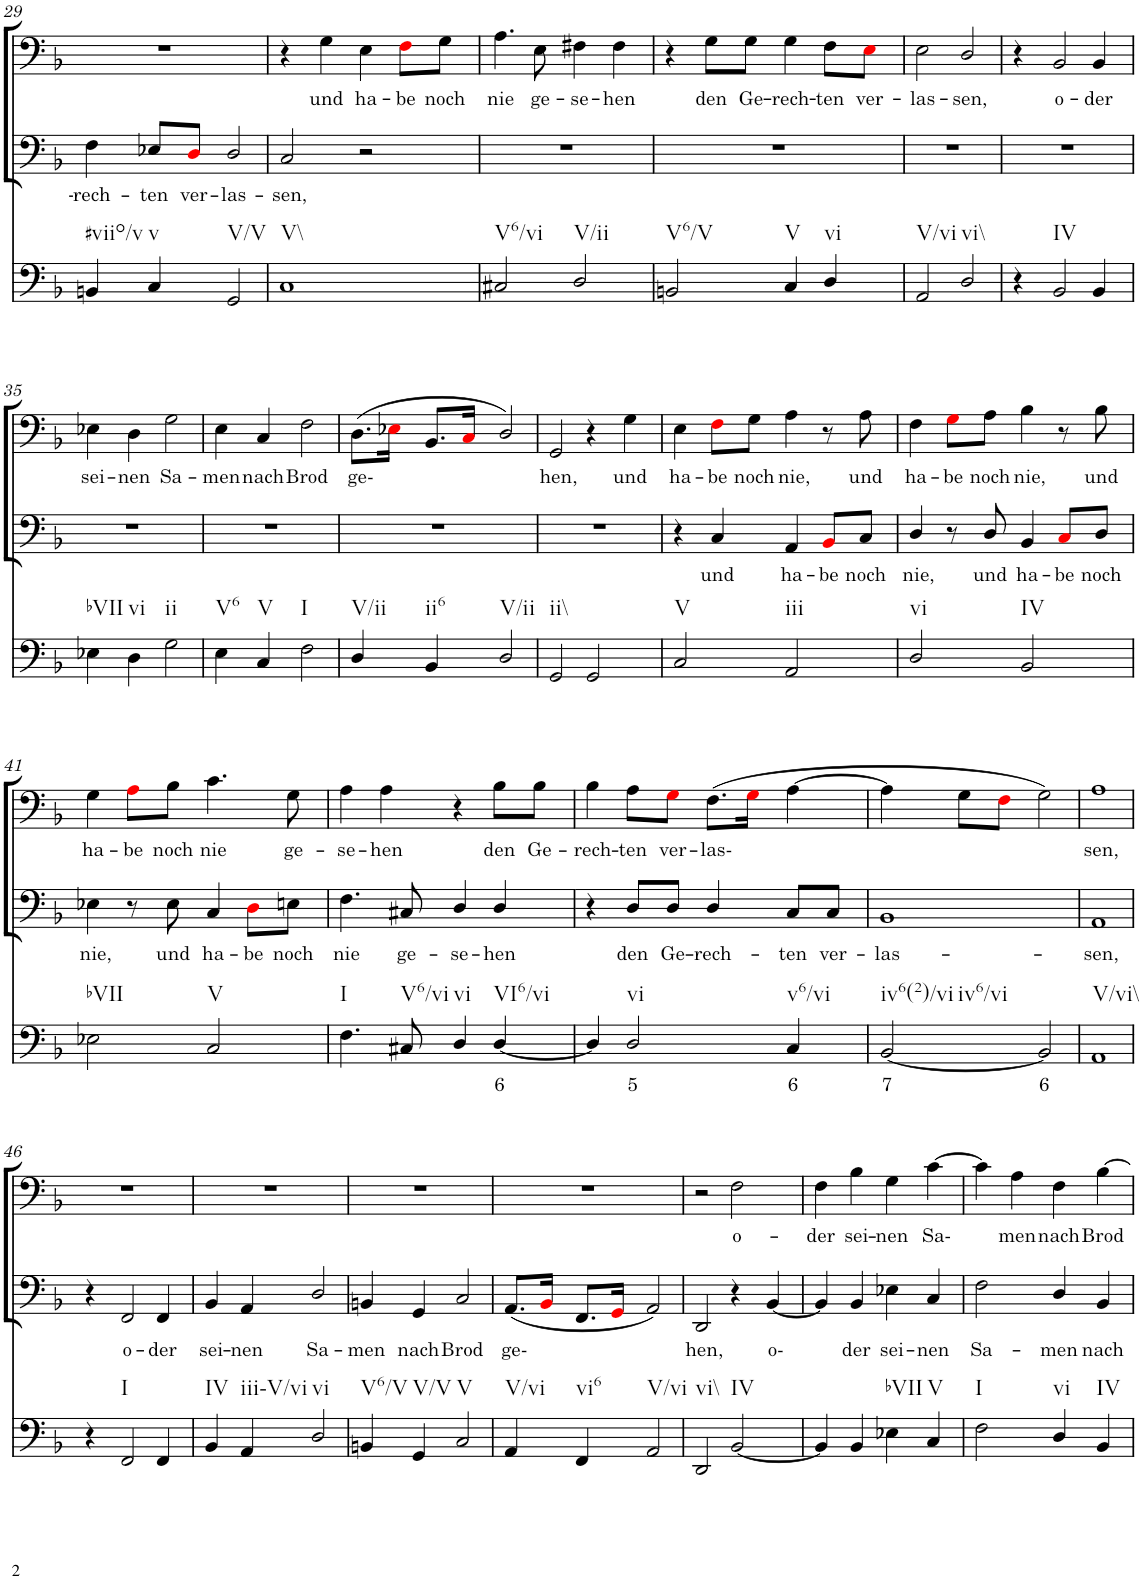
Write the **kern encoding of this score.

**kern	**text	**kern	**text	**kern	**text
*part3	*part3	*part2	*part2	*part1	*part1
*staff3	*staff3	*staff2	*staff2	*staff1	*staff1
*I"Continuo	*	*I"Bass II	*	*I"Bass I	*
!!LO:PB:g=z
*clefF4	*	*clefF4	*	*clefF4	*
*k[b-]	*	*k[b-]	*	*k[b-]	*
*M4/4	*	*M4/4	*	*M4/4	*
=29	=29	=29	=29	=29	=29
!LO:TX:b:t=#viio/v	!	!	!	!	!
!	!	!	!LO:LY:b	!	!
4BBn/	.	4F\	rech-	1r	.
!LO:TX:b:t=v	!	!	!	!	!
!	!	!	!LO:LY:b	!	!
4C/	.	8E-X/L	ten	.	.
!	!	!	!LO:LY:b	!	!
.	.	8Di/J	ver-	.	.
!LO:TX:b:t=V/V	!	!	!	!	!
!	!	!	!LO:LY:b	!	!
2GG/	.	2D/	las-	.	.
=30	=30	=30	=30	=30	=30
!LO:TX:b:t=V\\	!	!	!	!	!
!	!	!	!LO:LY:b	!	!
1C	.	2C/	sen,	4r	.
!	!	!	!	!	!LO:LY:b
.	.	.	.	4G\	und
!	!	!	!	!	!LO:LY:b
.	.	2r	.	4E\	ha-
!	!	!	!	!	!LO:LY:b
.	.	.	.	8Fi\L	be
!	!	!	!	!	!LO:LY:b
.	.	.	.	8G\J	noch
=31	=31	=31	=31	=31	=31
!LO:TX:b:t=V6/vi	!	!	!	!	!
!	!	!	!	!	!LO:LY:b
2C#X/	.	1r	.	4.A\	nie
!	!	!	!	!	!LO:LY:b
.	.	.	.	8E\	ge-
!LO:TX:b:t=V/ii	!	!	!	!	!
!	!	!	!	!	!LO:LY:b
2D/	.	.	.	4F#X\	se-
!	!	!	!	!	!LO:LY:b
.	.	.	.	4F#\	hen
=32	=32	=32	=32	=32	=32
!LO:TX:b:t=V6/V	!	!	!	!	!
2BBn/	.	1r	.	4r	.
!	!	!	!	!	!LO:LY:b
.	.	.	.	8G\L	den
!	!	!	!	!	!LO:LY:b
.	.	.	.	8G\J	Ge-
!LO:TX:b:t=V	!	!	!	!	!
!	!	!	!	!	!LO:LY:b
4C/	.	.	.	4G\	rech-
!LO:TX:b:t=vi	!	!	!	!	!
!	!	!	!	!	!LO:LY:b
4D/	.	.	.	8F\L	ten
!	!	!	!	!	!LO:LY:b
.	.	.	.	8Ei\J	ver-
=33	=33	=33	=33	=33	=33
!LO:TX:b:t=V/vi	!	!	!	!	!
!	!	!	!	!	!LO:LY:b
2AA/	.	1r	.	2E\	las-
!LO:TX:b:t=vi\\	!	!	!	!	!
!	!	!	!	!	!LO:LY:b
2D/	.	.	.	2D/	sen,
=34	=34	=34	=34	=34	=34
4r	.	1r	.	4r	.
!LO:TX:b:t=IV	!	!	!	!	!
!	!	!	!	!	!LO:LY:b
2BB-/	.	.	.	2BB-/	o-
!	!	!	!	!	!LO:LY:b
4BB-/	.	.	.	4BB-/	der
!!LO:LB:g=z
=35	=35	=35	=35	=35	=35
!LO:TX:b:t=bVII	!	!	!	!	!
!	!	!	!	!	!LO:LY:b
4E-X\	.	1r	.	4E-X\	sei-
!LO:TX:b:t=vi	!	!	!	!	!
!	!	!	!	!	!LO:LY:b
4D\	.	.	.	4D\	nen
!LO:TX:b:t=ii	!	!	!	!	!
!	!	!	!	!	!LO:LY:b
2G\	.	.	.	2G\	Sa-
=36	=36	=36	=36	=36	=36
!LO:TX:b:t=V6	!	!	!	!	!
!	!	!	!	!	!LO:LY:b
4E\	.	1r	.	4E\	men
!LO:TX:b:t=V	!	!	!	!	!
!	!	!	!	!	!LO:LY:b
4C/	.	.	.	4C/	nach
!LO:TX:b:t=I	!	!	!	!	!
!	!	!	!	!	!LO:LY:b
2F\	.	.	.	2F\	Brod
=37	=37	=37	=37	=37	=37
!LO:TX:b:t=V/ii	!	!	!	!	!
!	!	!	!	!	!LO:LY:b
4D/	.	1r	.	(8.D\L	ge-
.	.	.	.	16E-Xi\Jk	.
!LO:TX:b:t=ii6	!	!	!	!	!
4BB-/	.	.	.	8.BB-/L	.
.	.	.	.	16Ci/Jk	.
!LO:TX:b:t=V/ii	!	!	!	!	!
2D/	.	.	.	2D/)	.
=38	=38	=38	=38	=38	=38
!LO:TX:b:t=ii\\	!	!	!	!	!
!	!	!	!	!	!LO:LY:b
2GG/	.	1r	.	2GG/	hen,
2GG/	.	.	.	4r	.
!	!	!	!	!	!LO:LY:b
.	.	.	.	4G\	und
=39	=39	=39	=39	=39	=39
!LO:TX:b:t=V	!	!	!	!	!
!	!	!	!	!	!LO:LY:b
2C/	.	4r	.	4E\	ha-
!	!	!	!LO:LY:b	!	!LO:LY:b
.	.	4C/	und	8Fi\L	be
!	!	!	!	!	!LO:LY:b
.	.	.	.	8G\J	noch
!LO:TX:b:t=iii	!	!	!	!	!
!	!	!	!LO:LY:b	!	!LO:LY:b
2AA/	.	4AA/	ha-	4A\	nie,
!	!	!	!LO:LY:b	!	!
.	.	8BB-i/L	be	8r	.
!	!	!	!LO:LY:b	!	!LO:LY:b
.	.	8C/J	noch	8A\	und
=40	=40	=40	=40	=40	=40
!LO:TX:b:t=vi	!	!	!	!	!
!	!	!	!LO:LY:b	!	!LO:LY:b
2D/	.	4D/	nie,	4F\	ha-
!	!	!	!	!	!LO:LY:b
.	.	8r	.	8Gi\L	be
!	!	!	!LO:LY:b	!	!LO:LY:b
.	.	8D/	und	8A\J	noch
!LO:TX:b:t=IV	!	!	!	!	!
!	!	!	!LO:LY:b	!	!LO:LY:b
2BB-/	.	4BB-/	ha-	4B-\	nie,
!	!	!	!LO:LY:b	!	!
.	.	8Ci/L	be	8r	.
!	!	!	!LO:LY:b	!	!LO:LY:b
.	.	8D/J	noch	8B-\	und
!!LO:LB:g=z
=41	=41	=41	=41	=41	=41
!LO:TX:b:t=bVII	!	!	!	!	!
!	!	!	!LO:LY:b	!	!LO:LY:b
2E-X\	.	4E-X\	nie,	4G\	ha-
!	!	!	!	!	!LO:LY:b
.	.	8r	.	8Ai\L	be
!	!	!	!LO:LY:b	!	!LO:LY:b
.	.	8E-\	und	8B-\J	noch
!LO:TX:b:t=V	!	!	!	!	!
!	!	!	!LO:LY:b	!	!LO:LY:b
2C/	.	4C/	ha-	4.c\	nie
!	!	!	!LO:LY:b	!	!
.	.	8Di\L	be	.	.
!	!	!	!LO:LY:b	!	!LO:LY:b
.	.	8En\J	noch	8G\	ge-
=42	=42	=42	=42	=42	=42
!LO:TX:b:t=I	!	!	!	!	!
!	!	!	!LO:LY:b	!	!LO:LY:b
4.F\	.	4.F\	nie	4A\	se-
!	!	!	!	!	!LO:LY:b
.	.	.	.	4A\	hen
!LO:TX:b:t=V6/vi	!	!	!	!	!
!	!	!	!LO:LY:b	!	!
8C#X/	.	8C#X/	ge-	.	.
!LO:TX:b:t=vi	!	!	!	!	!
!	!	!	!LO:LY:b	!	!
4D/	.	4D/	se-	4r	.
!LO:TX:b:t=VI6/vi	!	!	!	!	!
!	!LO:LY:b	!	!LO:LY:b	!	!LO:LY:b
[4D/	6	4D/	hen	8B-\L	den
!	!	!	!	!	!LO:LY:b
.	.	.	.	8B-\J	Ge-
=43	=43	=43	=43	=43	=43
!	!	!	!	!	!LO:LY:b
4D/]	.	4r	.	4B-\	rech-
!LO:TX:b:t=vi	!	!	!	!	!
!	!LO:LY:b	!	!LO:LY:b	!	!LO:LY:b
2D/	5	8D/L	den	8A\L	ten
!	!	!	!LO:LY:b	!	!LO:LY:b
.	.	8D/J	Ge-	8Gi\J	ver-
!	!	!	!LO:LY:b	!	!LO:LY:b
.	.	4D/	rech-	(8.F\L	las-
.	.	.	.	16Gi\Jk	.
!LO:TX:b:t=v6/vi	!	!	!	!	!
!	!LO:LY:b	!	!LO:LY:b	!	!
4C/	6	8C/L	ten	[4A\	.
!	!	!	!LO:LY:b	!	!
.	.	8C/J	ver-	.	.
=44	=44	=44	=44	=44	=44
!LO:TX:b:t=iv6(2)/vi	!	!	!	!	!
!LO:TX:b:t=iv6/vi	!	!	!	!	!
!	!LO:LY:b	!	!LO:LY:b	!	!
[2BB-/	7	1BB-	las-	4A\]	.
.	.	.	.	8G\L	.
.	.	.	.	8Fi\J	.
!	!LO:LY:b	!	!	!	!
2BB-/]	6	.	.	2G\)	.
=45	=45	=45	=45	=45	=45
!LO:TX:b:t=V/vi\\	!	!	!	!	!
!	!	!	!LO:LY:b	!	!LO:LY:b
1AA	.	1AA	sen,	1A	sen,
!!LO:LB:g=z
=46	=46	=46	=46	=46	=46
4r	.	4r	.	1r	.
!LO:TX:b:t=I	!	!	!	!	!
!	!	!	!LO:LY:b	!	!
2FF/	.	2FF/	o-	.	.
!	!	!	!LO:LY:b	!	!
4FF/	.	4FF/	der	.	.
=47	=47	=47	=47	=47	=47
!LO:TX:b:t=IV	!	!	!	!	!
!	!	!	!LO:LY:b	!	!
4BB-/	.	4BB-/	sei-	1r	.
!LO:TX:b:t=iii-V/vi	!	!	!	!	!
!	!	!	!LO:LY:b	!	!
4AA/	.	4AA/	nen	.	.
!LO:TX:b:t=vi	!	!	!	!	!
!	!	!	!LO:LY:b	!	!
2D/	.	2D/	Sa-	.	.
=48	=48	=48	=48	=48	=48
!LO:TX:b:t=V6/V	!	!	!	!	!
!	!	!	!LO:LY:b	!	!
4BBn/	.	4BBn/	men	1r	.
!LO:TX:b:t=V/V	!	!	!	!	!
!	!	!	!LO:LY:b	!	!
4GG/	.	4GG/	nach	.	.
!LO:TX:b:t=V	!	!	!	!	!
!	!	!	!LO:LY:b	!	!
2C/	.	2C/	Brod	.	.
=49	=49	=49	=49	=49	=49
!LO:TX:b:t=V/vi	!	!	!	!	!
!	!	!	!LO:LY:b	!	!
4AA/	.	(8.AA/L	ge-	1r	.
.	.	16BB-i/Jk	.	.	.
!LO:TX:b:t=vi6	!	!	!	!	!
4FF/	.	8.FF/L	.	.	.
.	.	16GGi/Jk	.	.	.
!LO:TX:b:t=V/vi	!	!	!	!	!
2AA/	.	2AA/)	.	.	.
=50	=50	=50	=50	=50	=50
!LO:TX:b:t=vi\\	!	!	!	!	!
!	!	!	!LO:LY:b	!	!
2DD/	.	2DD/	hen,	2r	.
!LO:TX:b:t=IV	!	!	!	!	!
!	!	!	!	!	!LO:LY:b
[2BB-/	.	4r	.	2F\	o-
!	!	!	!LO:LY:b	!	!
.	.	[4BB-/	o-	.	.
=51	=51	=51	=51	=51	=51
!	!	!	!	!	!LO:LY:b
4BB-/]	.	4BB-/]	.	4F\	der
!	!	!	!LO:LY:b	!	!LO:LY:b
4BB-/	.	4BB-/	der	4B-\	sei-
!LO:TX:b:t=bVII	!	!	!	!	!
!	!	!	!LO:LY:b	!	!LO:LY:b
4E-X\	.	4E-X\	sei-	4G\	nen
!LO:TX:b:t=V	!	!	!	!	!
!	!	!	!LO:LY:b	!	!LO:LY:b
4C/	.	4C/	nen	[4c\	Sa-
=52	=52	=52	=52	=52	=52
!LO:TX:b:t=I	!	!	!	!	!
!	!	!	!LO:LY:b	!	!
2F\	.	2F\	Sa-	4c\]	.
!	!	!	!	!	!LO:LY:b
.	.	.	.	4A\	men
!LO:TX:b:t=vi	!	!	!	!	!
!	!	!	!LO:LY:b	!	!LO:LY:b
4D/	.	4D/	men	4F\	nach
!LO:TX:b:t=IV	!	!	!	!	!
!	!	!	!LO:LY:b	!	!LO:LY:b
4BB-/	.	4BB-/	nach	[4B-\	Brod
=	=	=	=	=	=
*-	*-	*-	*-	*-	*-
